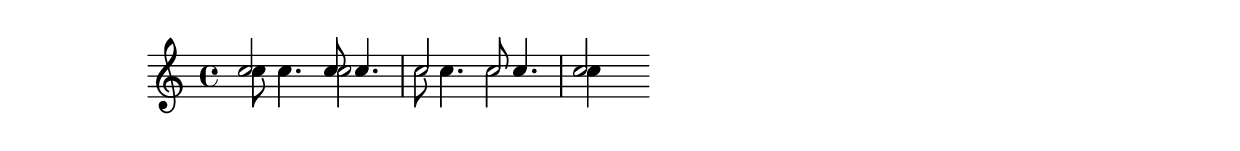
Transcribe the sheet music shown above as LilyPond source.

\version "1.7.16"
\header {
    texidoc =

    "If @code{merge-differently-headed}, then
open note heads may be merged with black noteheads, but only
if the black note heads are from 8th or shorter notes.
"
    
}
\score { \notes \context Staff\relative c''<
\context Voice = VA {
    \voiceOne
    c2 c8 c4.
    
    \property Staff.NoteCollision \override #'merge-differently-headed = ##t
    c2
    c8 c4.
    c2
}
\context Voice = VB {
    \voiceTwo
    c8 c4.
    c2
    c8 c4.
    c2
    c4
}
    >
	 }
%% new-chords-done %%